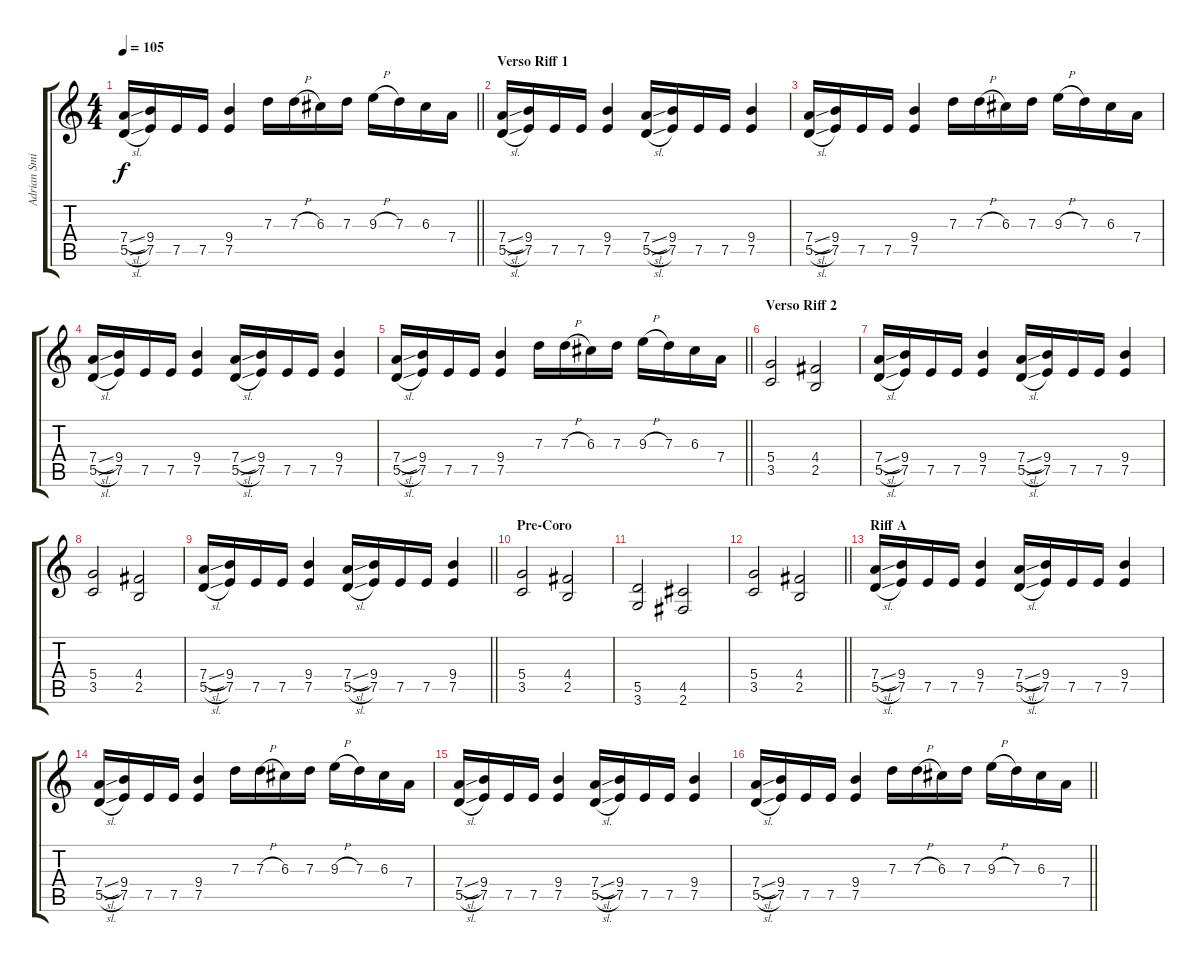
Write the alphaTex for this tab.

\track ("Adrian Smith" "Adrian Smi") {instrument overdrivenguitar}
\staff {score tabs}
\tuning (E4 B3 G3 D3 A2 E2) {hide}
\ts (4 4)
\tempo 105
\clef g2
\barLineRight lightlight
\ks c
(7.4{sl} 5.5{sl}).16{dy f} (9.4 7.5).16 7.5.16 7.5.16 (9.4 7.5).4 7.3.16 7.3{h}.16 6.3.16 7.3.16 9.3{h}.16 7.3.16 6.3.16 7.4.16 |
\section ("" "Verso Riff 1")
(7.4{sl} 5.5{sl}).16 (9.4 7.5).16 7.5.16 7.5.16 (9.4 7.5).4 (7.4{sl} 5.5{sl}).16 (9.4 7.5).16 7.5.16 7.5.16 (9.4 7.5).4 |
(7.4{sl} 5.5{sl}).16 (9.4 7.5).16 7.5.16 7.5.16 (9.4 7.5).4 7.3.16 7.3{h}.16 6.3.16 7.3.16 9.3{h}.16 7.3.16 6.3.16 7.4.16 |
(7.4{sl} 5.5{sl}).16 (9.4 7.5).16 7.5.16 7.5.16 (9.4 7.5).4 (7.4{sl} 5.5{sl}).16 (9.4 7.5).16 7.5.16 7.5.16 (9.4 7.5).4 |
\barLineRight lightlight
(7.4{sl} 5.5{sl}).16 (9.4 7.5).16 7.5.16 7.5.16 (9.4 7.5).4 7.3.16 7.3{h}.16 6.3.16 7.3.16 9.3{h}.16 7.3.16 6.3.16 7.4.16 |
\section ("" "Verso Riff 2")
(5.4 3.5).2 (4.4 2.5).2 |
(7.4{sl} 5.5{sl}).16 (9.4 7.5).16 7.5.16 7.5.16 (9.4 7.5).4 (7.4{sl} 5.5{sl}).16 (9.4 7.5).16 7.5.16 7.5.16 (9.4 7.5).4 |
(5.4 3.5).2 (4.4 2.5).2 |
\barLineRight lightlight
(7.4{sl} 5.5{sl}).16 (9.4 7.5).16 7.5.16 7.5.16 (9.4 7.5).4 (7.4{sl} 5.5{sl}).16 (9.4 7.5).16 7.5.16 7.5.16 (9.4 7.5).4 |
\section ("" "Pre-Coro")
(5.4 3.5).2 (4.4 2.5).2 |
(5.5 3.6).2 (4.5 2.6).2 |
\barLineRight lightlight
(5.4 3.5).2 (4.4 2.5).2 |
\section ("" "Riff A")
(7.4{sl} 5.5{sl}).16 (9.4 7.5).16 7.5.16 7.5.16 (9.4 7.5).4 (7.4{sl} 5.5{sl}).16 (9.4 7.5).16 7.5.16 7.5.16 (9.4 7.5).4 |
(7.4{sl} 5.5{sl}).16 (9.4 7.5).16 7.5.16 7.5.16 (9.4 7.5).4 7.3.16 7.3{h}.16 6.3.16 7.3.16 9.3{h}.16 7.3.16 6.3.16 7.4.16 |
(7.4{sl} 5.5{sl}).16 (9.4 7.5).16 7.5.16 7.5.16 (9.4 7.5).4 (7.4{sl} 5.5{sl}).16 (9.4 7.5).16 7.5.16 7.5.16 (9.4 7.5).4 |
\barLineRight lightlight
(7.4{sl} 5.5{sl}).16 (9.4 7.5).16 7.5.16 7.5.16 (9.4 7.5).4 7.3.16 7.3{h}.16 6.3.16 7.3.16 9.3{h}.16 7.3.16 6.3.16 7.4.16
